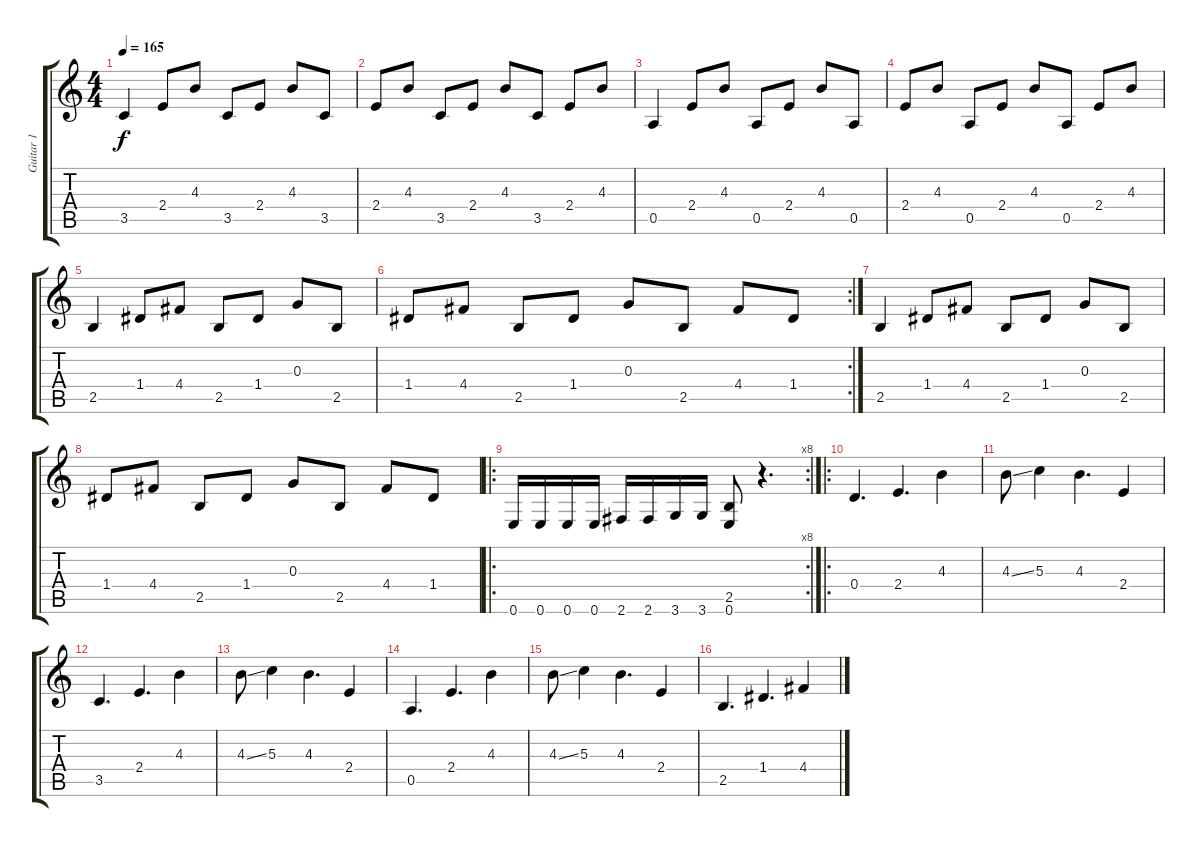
\track ("Guitar 1" "Guitar 1") {instrument distortionguitar}
\staff {score tabs}
\tuning (E4 B3 G3 D3 A2 E2) {hide}
\ts (4 4)
\tempo 165
\clef g2
\ks c
3.5.4{dy f} 2.4.8 4.3.8 3.5.8 2.4.8 4.3.8 3.5.8 |
2.4.8 4.3.8 3.5.8 2.4.8 4.3.8 3.5.8 2.4.8 4.3.8 |
0.5.4 2.4.8 4.3.8 0.5.8 2.4.8 4.3.8 0.5.8 |
2.4.8 4.3.8 0.5.8 2.4.8 4.3.8 0.5.8 2.4.8 4.3.8 |
2.5.4 1.4.8 4.4.8 2.5.8 1.4.8 0.3.8 2.5.8 |
\rc 2
1.4.8 4.4.8 2.5.8 1.4.8 0.3.8 2.5.8 4.4.8 1.4.8 |
2.5.4 1.4.8 4.4.8 2.5.8 1.4.8 0.3.8 2.5.8 |
1.4.8 4.4.8 2.5.8 1.4.8 0.3.8 2.5.8 4.4.8 1.4.8 |
\ro
\rc 8
0.6.16 0.6.16 0.6.16 0.6.16 2.6.16 2.6.16 3.6.16 3.6.16 (2.5 0.6).8 r.4{d} |
\ro
0.4.4{d} 2.4.4{d} 4.3.4 |
4.3{ss}.8 5.3.4 4.3.4{d} 2.4.4 |
3.5.4{d} 2.4.4{d} 4.3.4 |
4.3{ss}.8 5.3.4 4.3.4{d} 2.4.4 |
0.5.4{d} 2.4.4{d} 4.3.4 |
4.3{ss}.8 5.3.4 4.3.4{d} 2.4.4 |
2.5.4{d} 1.4.4{d} 4.4.4
